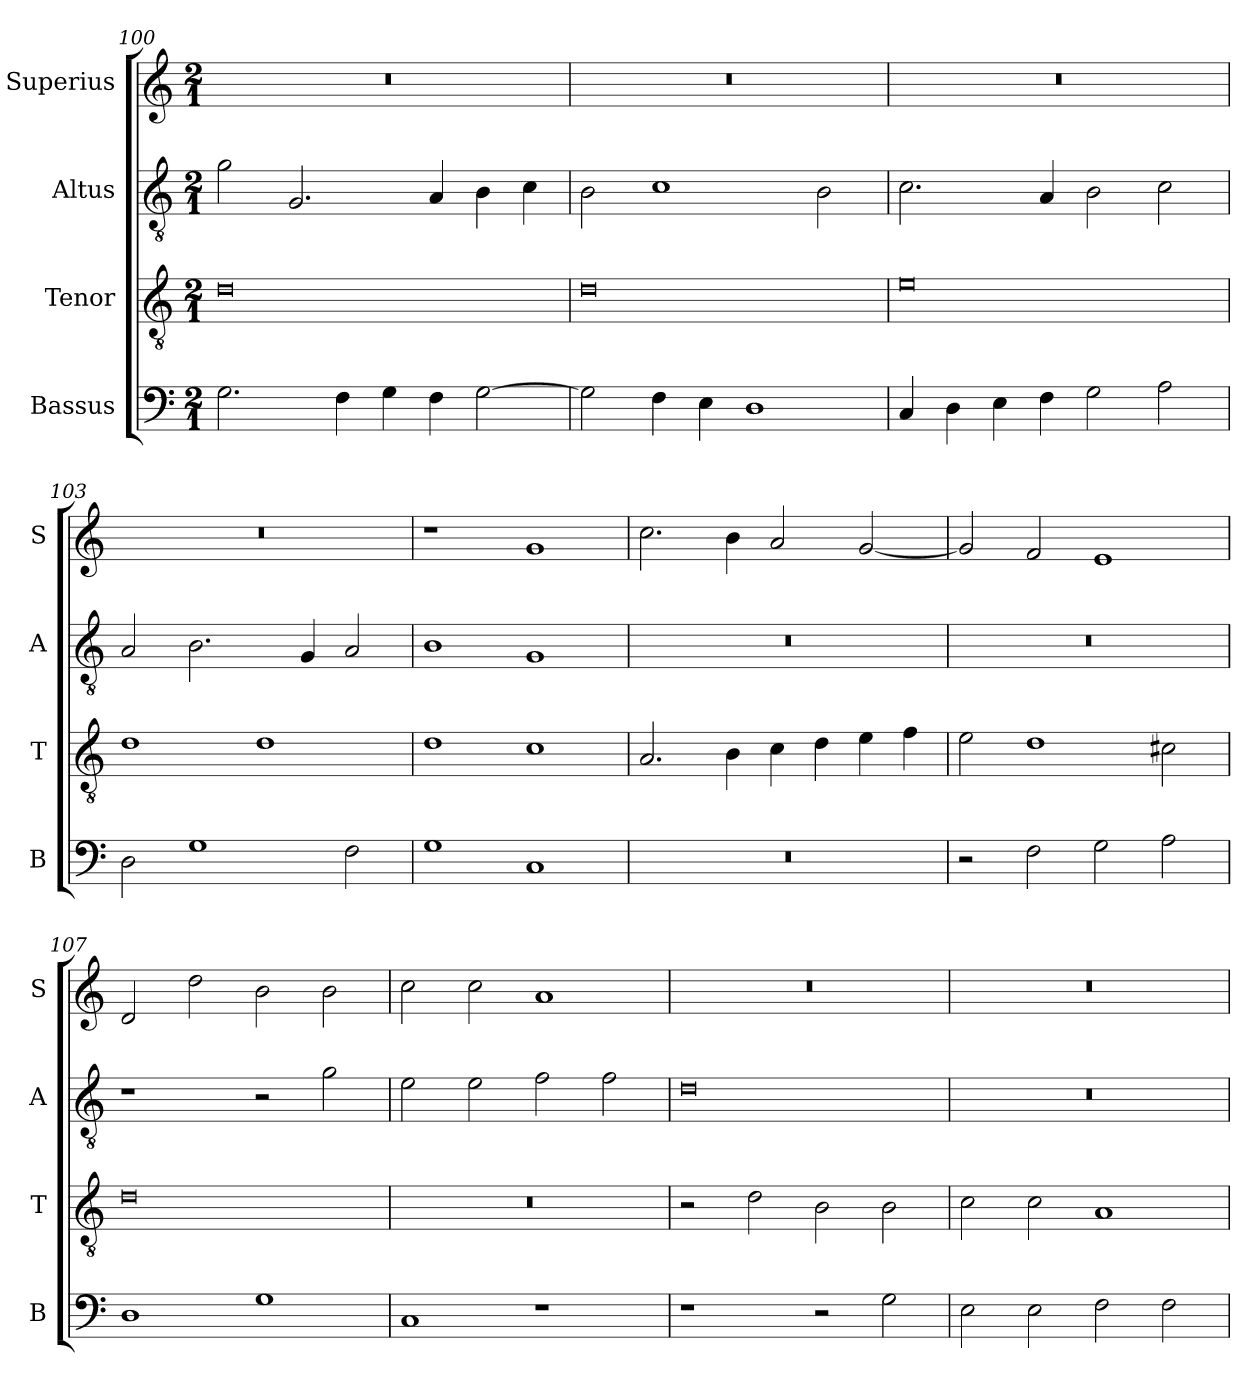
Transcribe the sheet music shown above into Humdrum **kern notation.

**kern	**kern	**kern	**kern
*part4	*part3	*part2	*part1
*staff4	*staff3	*staff2	*staff1
*I"Bassus	*I"Tenor	*I"Altus	*I"Superius
*I'B	*I'T	*I'A	*I'S
*clefF4	*clefGv2	*clefGv2	*clefG2
*k[]	*k[]	*k[]	*k[]
*C:	*C:	*C:	*C:
*M2/1	*M2/1	*M2/1	*M2/1
=100	=100	=100	=100
2.G	0d	2g	0r
.	.	2.G	.
4F	.	.	.
4G	.	.	.
4F	.	4A	.
[2G	.	4B	.
.	.	4c	.
=101	=101	=101	=101
2G]	0d	2B	0r
4F	.	1c	.
4E	.	.	.
1D	.	.	.
.	.	2B	.
=102	=102	=102	=102
4C	0e	2.c	0r
4D	.	.	.
4E	.	.	.
4F	.	4A	.
2G	.	2B	.
2A	.	2c	.
=103	=103	=103	=103
2D	1d	2A	0r
1G	.	2.B	.
.	1d	.	.
.	.	4G	.
2F	.	2A	.
=104	=104	=104	=104
1G	1d	1B	1r
1C	1c	1G	1g
=105	=105	=105	=105
0r	2.A	0r	2.cc
.	4B	.	4b
.	4c	.	2a
.	4d	.	.
.	4e	.	[2g
.	4f	.	.
=106	=106	=106	=106
2r	2e	0r	2g]
2F	1d	.	2f
2G	.	.	1e
2A	2c#X	.	.
=107	=107	=107	=107
1D	0d	1r	2d
.	.	.	2dd
1G	.	2r	2b
.	.	2g	2b
=108	=108	=108	=108
1C	0r	2e	2cc
.	.	2e	2cc
1r	.	2f	1a
.	.	2f	.
=109	=109	=109	=109
1r	2r	0d	0r
.	2d	.	.
2r	2B	.	.
2G	2B	.	.
=110	=110	=110	=110
2E	2c	0r	0r
2E	2c	.	.
2F	1A	.	.
2F	.	.	.
=	=	=	=
*-	*-	*-	*-
